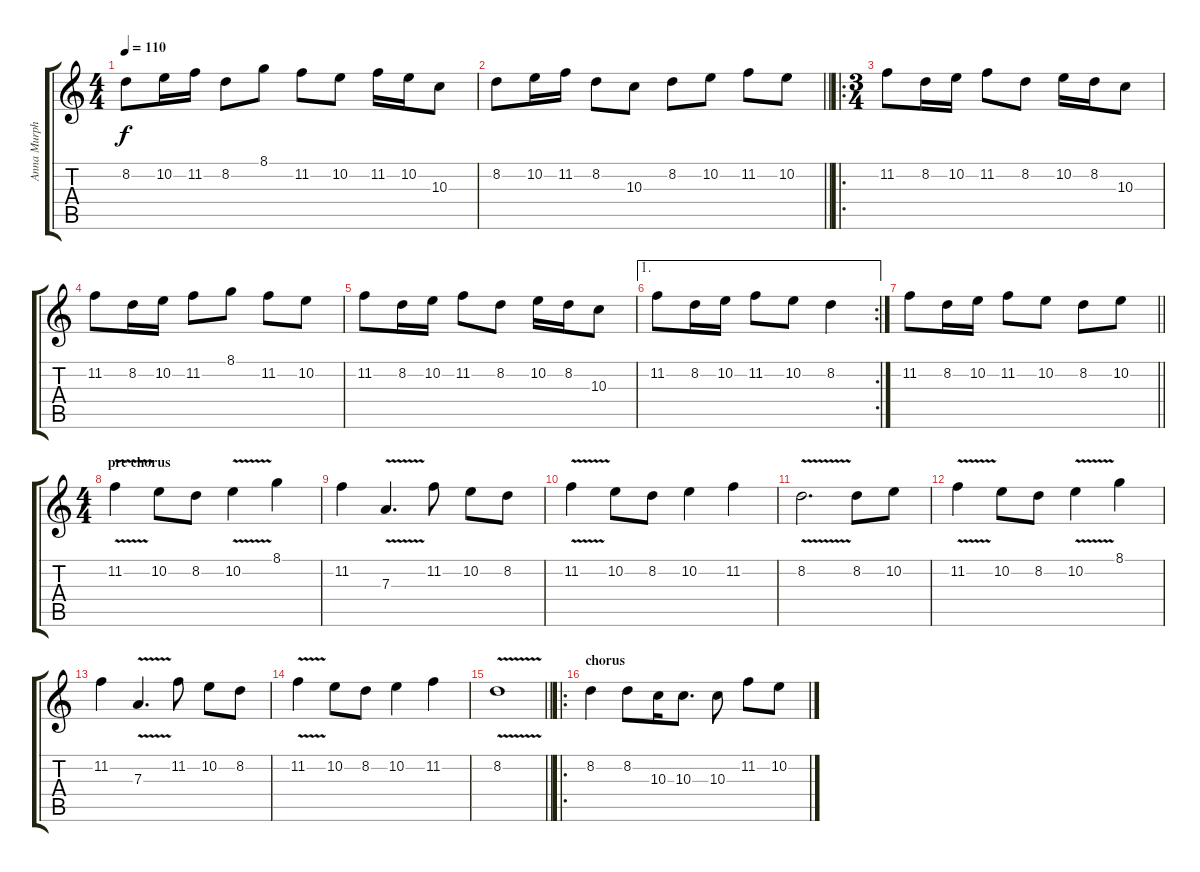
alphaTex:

\track ("Anna Murphy" "Anna Murph") {instrument contrabass}
\staff {score tabs}
\tuning (B3 Gb3 D3 A2 E2 B1) {hide}
\ts (4 4)
\tempo 110
\clef g2
\ks c
8.2.8{dy f} 10.2.16 11.2.16 8.2.8 8.1.8 11.2.8 10.2.8 11.2.16 10.2.16 10.3.8 |
\barLineRight lightlight
8.2.8 10.2.16 11.2.16 8.2.8 10.3.8 8.2.8 10.2.8 11.2.8 10.2.8 |
\ro
\ts (3 4)
\section ("" "")
11.2.8 8.2.16 10.2.16 11.2.8 8.2.8 10.2.16 8.2.16 10.3.8 |
11.2.8 8.2.16 10.2.16 11.2.8 8.1.8 11.2.8 10.2.8 |
11.2.8 8.2.16 10.2.16 11.2.8 8.2.8 10.2.16 8.2.16 10.3.8 |
\ae 1
\rc 2
11.2.8 8.2.16 10.2.16 11.2.8 10.2.8 8.2.4 |
\barLineRight lightlight
11.2.8 8.2.16 10.2.16 11.2.8 10.2.8 8.2.8 10.2.8 |
\ts (4 4)
\section ("" "pre chorus")
11.2{v}.4 10.2.8 8.2.8 10.2{v}.4 8.1.4 |
11.2.4 7.3{v}.4{d} 11.2.8 10.2.8 8.2.8 |
11.2{v}.4 10.2.8 8.2.8 10.2.4 11.2.4 |
8.2{v}.2{d} 8.2.8 10.2.8 |
11.2{v}.4 10.2.8 8.2.8 10.2{v}.4 8.1.4 |
11.2.4 7.3{v}.4{d} 11.2.8 10.2.8 8.2.8 |
11.2{v}.4 10.2.8 8.2.8 10.2.4 11.2.4 |
\barLineRight lightlight
8.2{v}.1 |
\ro
\section ("" "chorus")
8.2.4 8.2.8 10.3.16 10.3.8{d} 10.3.8 11.2.8 10.2.8
